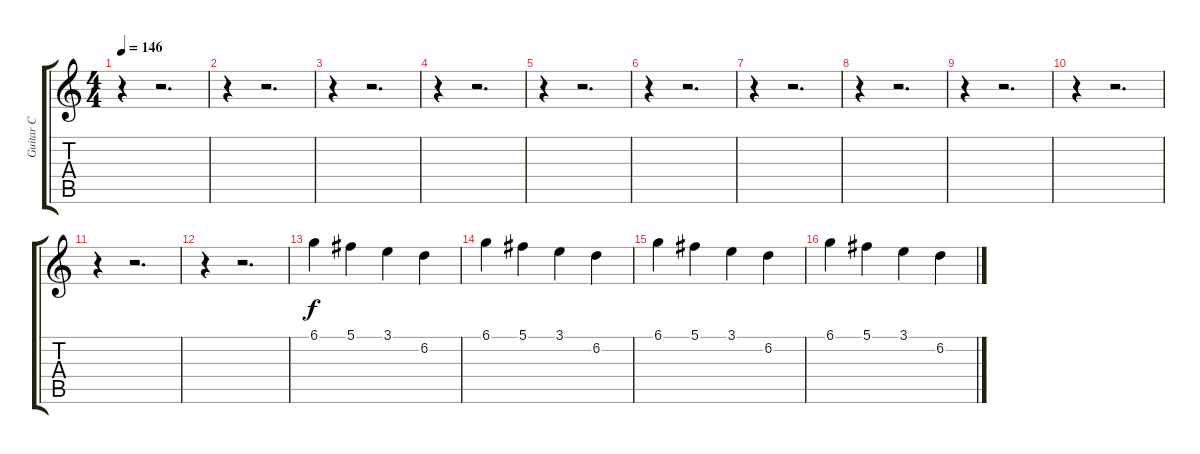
\track ("Guitar C" "Guitar C") {instrument distortionguitar}
\staff {score tabs}
\tuning (Db4 Ab3 E3 B2 Gb2 B1) {hide}
\ts (4 4)
\tempo 146
\clef g2
\ks c
r.4{dy f} r.2{d} |
r.4 r.2{d} |
r.4 r.2{d} |
r.4 r.2{d} |
r.4 r.2{d} |
r.4 r.2{d} |
r.4 r.2{d} |
r.4 r.2{d} |
r.4 r.2{d} |
r.4 r.2{d} |
r.4 r.2{d} |
r.4 r.2{d} |
6.1.4 5.1.4 3.1.4 6.2.4 |
6.1.4 5.1.4 3.1.4 6.2.4 |
6.1.4 5.1.4 3.1.4 6.2.4 |
6.1.4 5.1.4 3.1.4 6.2.4
